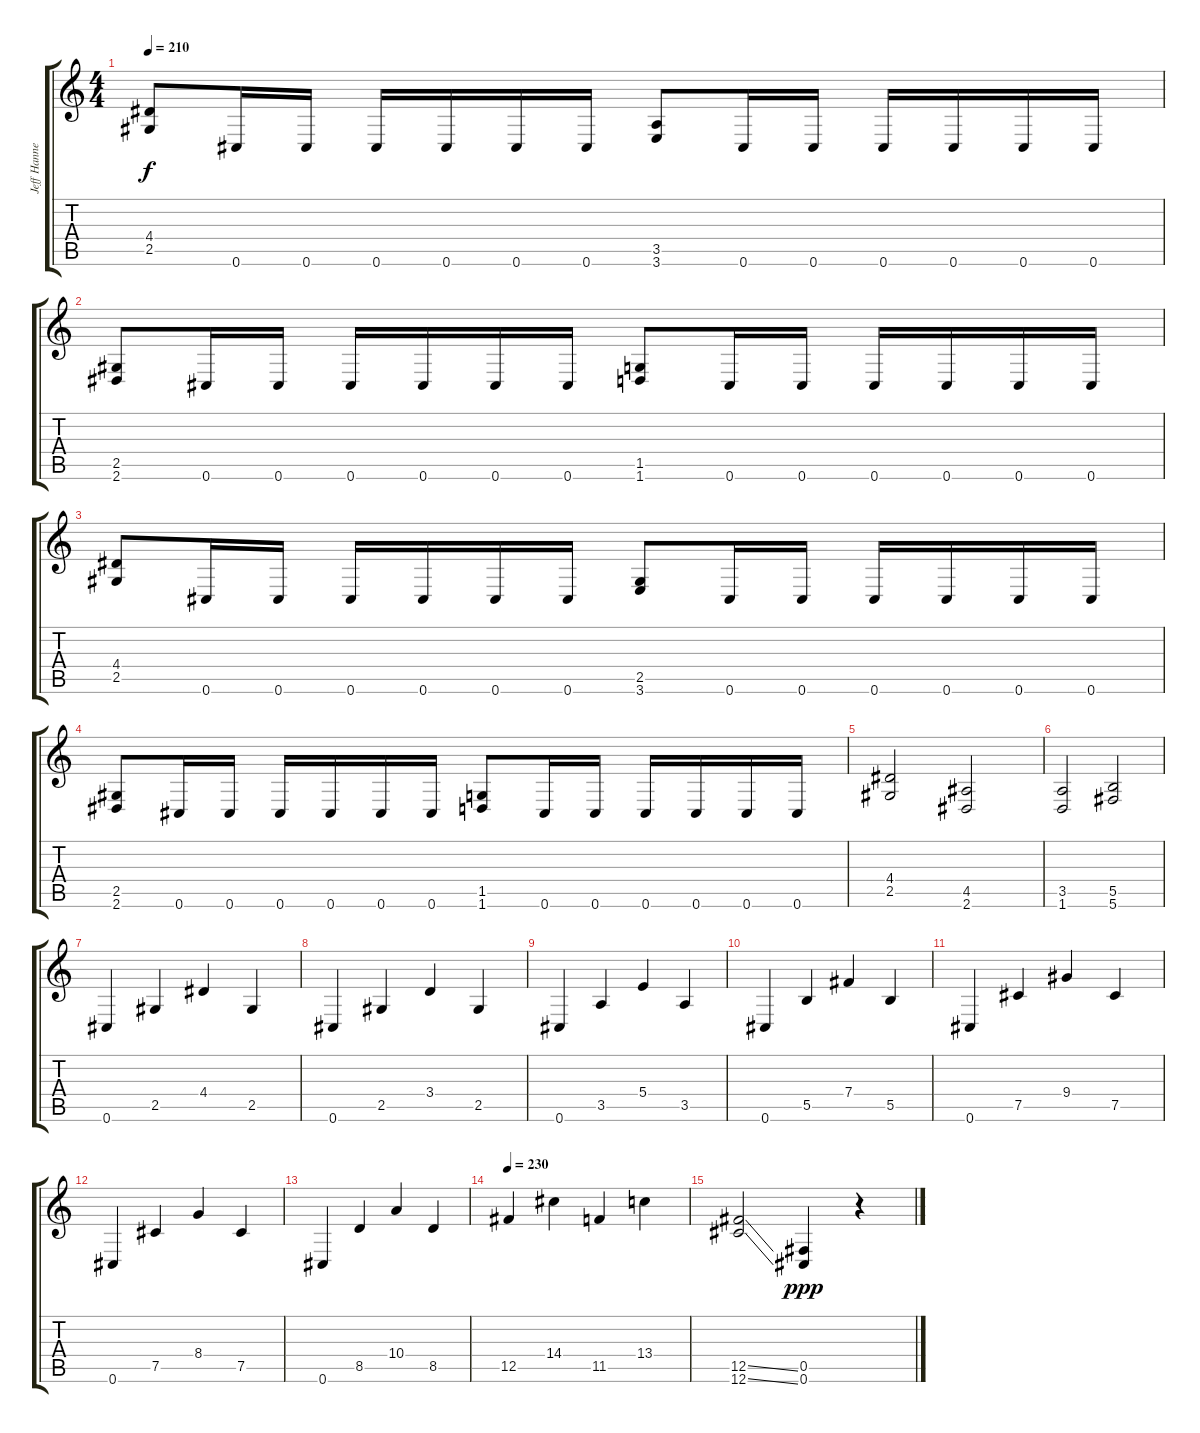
\track ("Jeff Hanneman" "Jeff Hanne") {instrument distortionguitar}
\staff {score tabs}
\tuning (Db4 Ab3 E3 B2 Gb2 Db2) {hide}
\ts (4 4)
\tempo 210
\clef g2
\ks c
(4.4 2.5).8{dy f} 0.6.16 0.6.16 0.6.16 0.6.16 0.6.16 0.6.16 (3.5 3.6).8 0.6.16 0.6.16 0.6.16 0.6.16 0.6.16 0.6.16 |
(2.5 2.6).8 0.6.16 0.6.16 0.6.16 0.6.16 0.6.16 0.6.16 (1.5 1.6).8 0.6.16 0.6.16 0.6.16 0.6.16 0.6.16 0.6.16 |
(4.4 2.5).8 0.6.16 0.6.16 0.6.16 0.6.16 0.6.16 0.6.16 (2.5 3.6).8 0.6.16 0.6.16 0.6.16 0.6.16 0.6.16 0.6.16 |
(2.5 2.6).8 0.6.16 0.6.16 0.6.16 0.6.16 0.6.16 0.6.16 (1.5 1.6).8 0.6.16 0.6.16 0.6.16 0.6.16 0.6.16 0.6.16 |
(4.4 2.5).2 (4.5 2.6).2 |
(3.5 1.6).2 (5.5 5.6).2 |
0.6.4 2.5.4 4.4.4 2.5.4 |
0.6.4 2.5.4 3.4.4 2.5.4 |
0.6.4 3.5.4 5.4.4 3.5.4 |
0.6.4 5.5.4 7.4.4 5.5.4 |
0.6.4 7.5.4 9.4.4 7.5.4 |
0.6.4 7.5.4 8.4.4 7.5.4 |
0.6.4 8.5.4 10.4.4 8.5.4 |
\tempo 230
12.5.4 14.4.4 11.5.4 13.4.4 |
(12.5{ss} 12.6{ss}).2 (0.5 0.6).4{dy ppp} r.4
